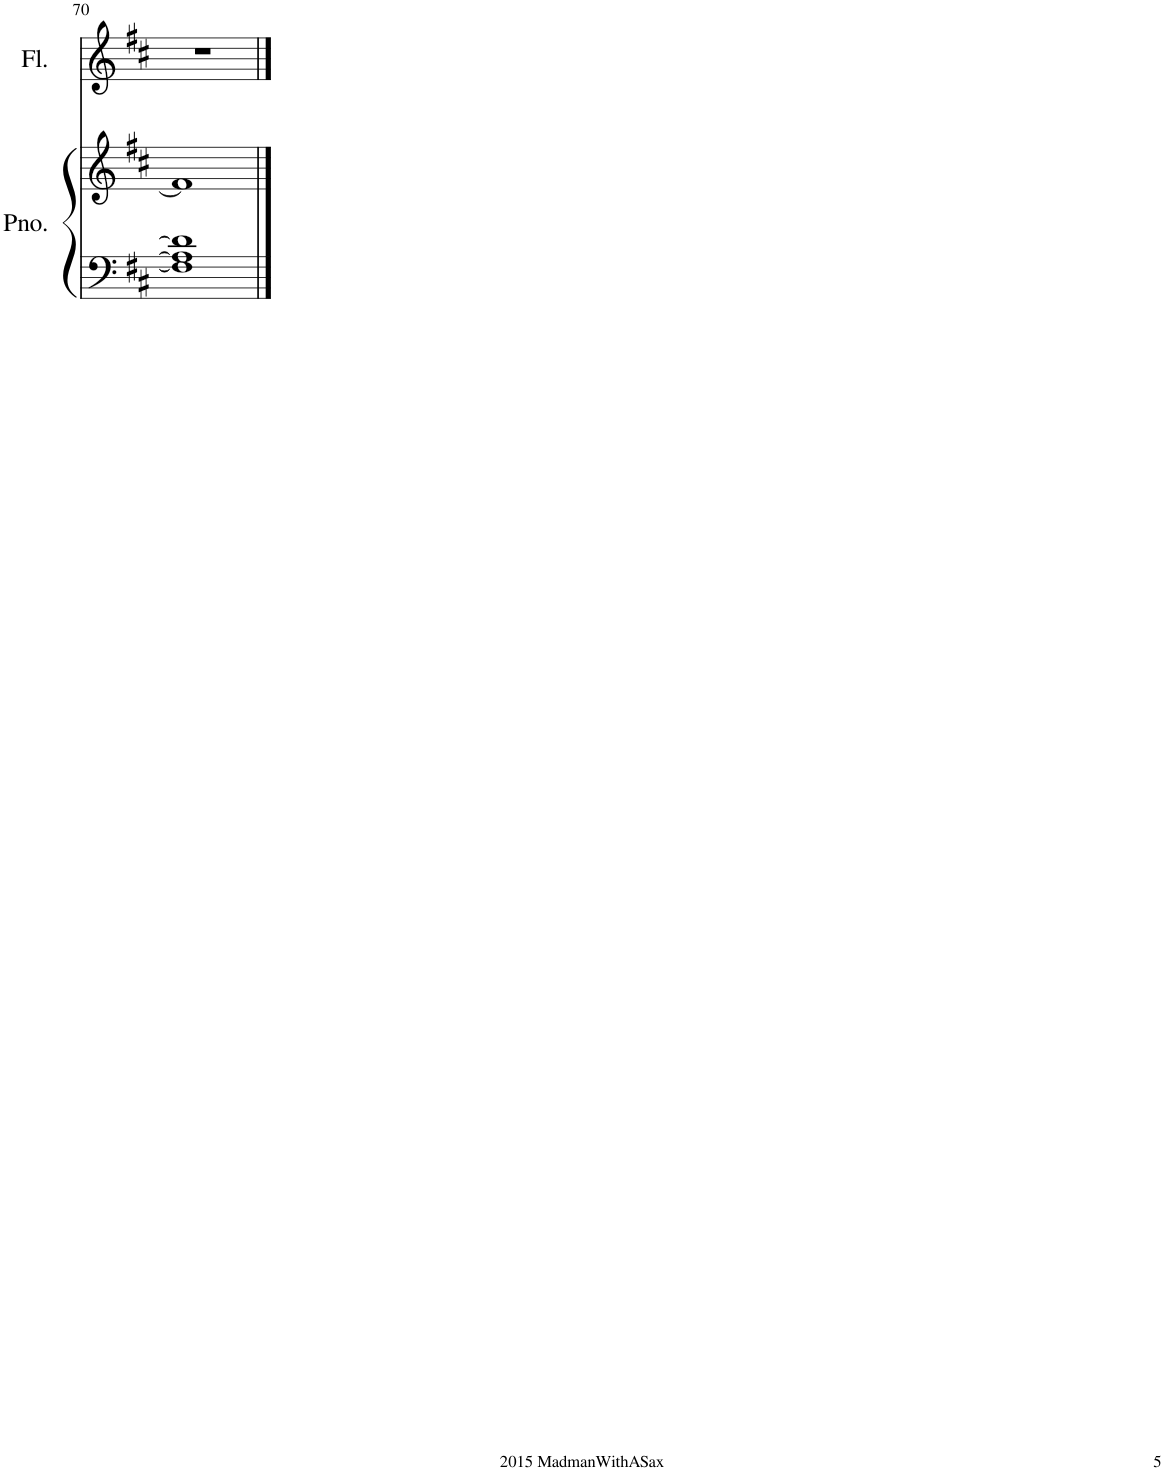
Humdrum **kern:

**kern	**kern	**kern
*part2	*part2	*part1
*staff3	*staff2	*staff1
*I"Piano	*	*I"Flute
*I'Pno.	*	*I'Fl.
!!LO:PB:g=z
*clefF4	*clefG2	*clefG2
*k[f#c#]	*k[f#c#]	*k[f#c#]
*M4/4	*M4/4	*M4/4
=70	=70	=70
1F#] 1A] 1d]	1f#]	1r
==	==	==
*-	*-	*-
